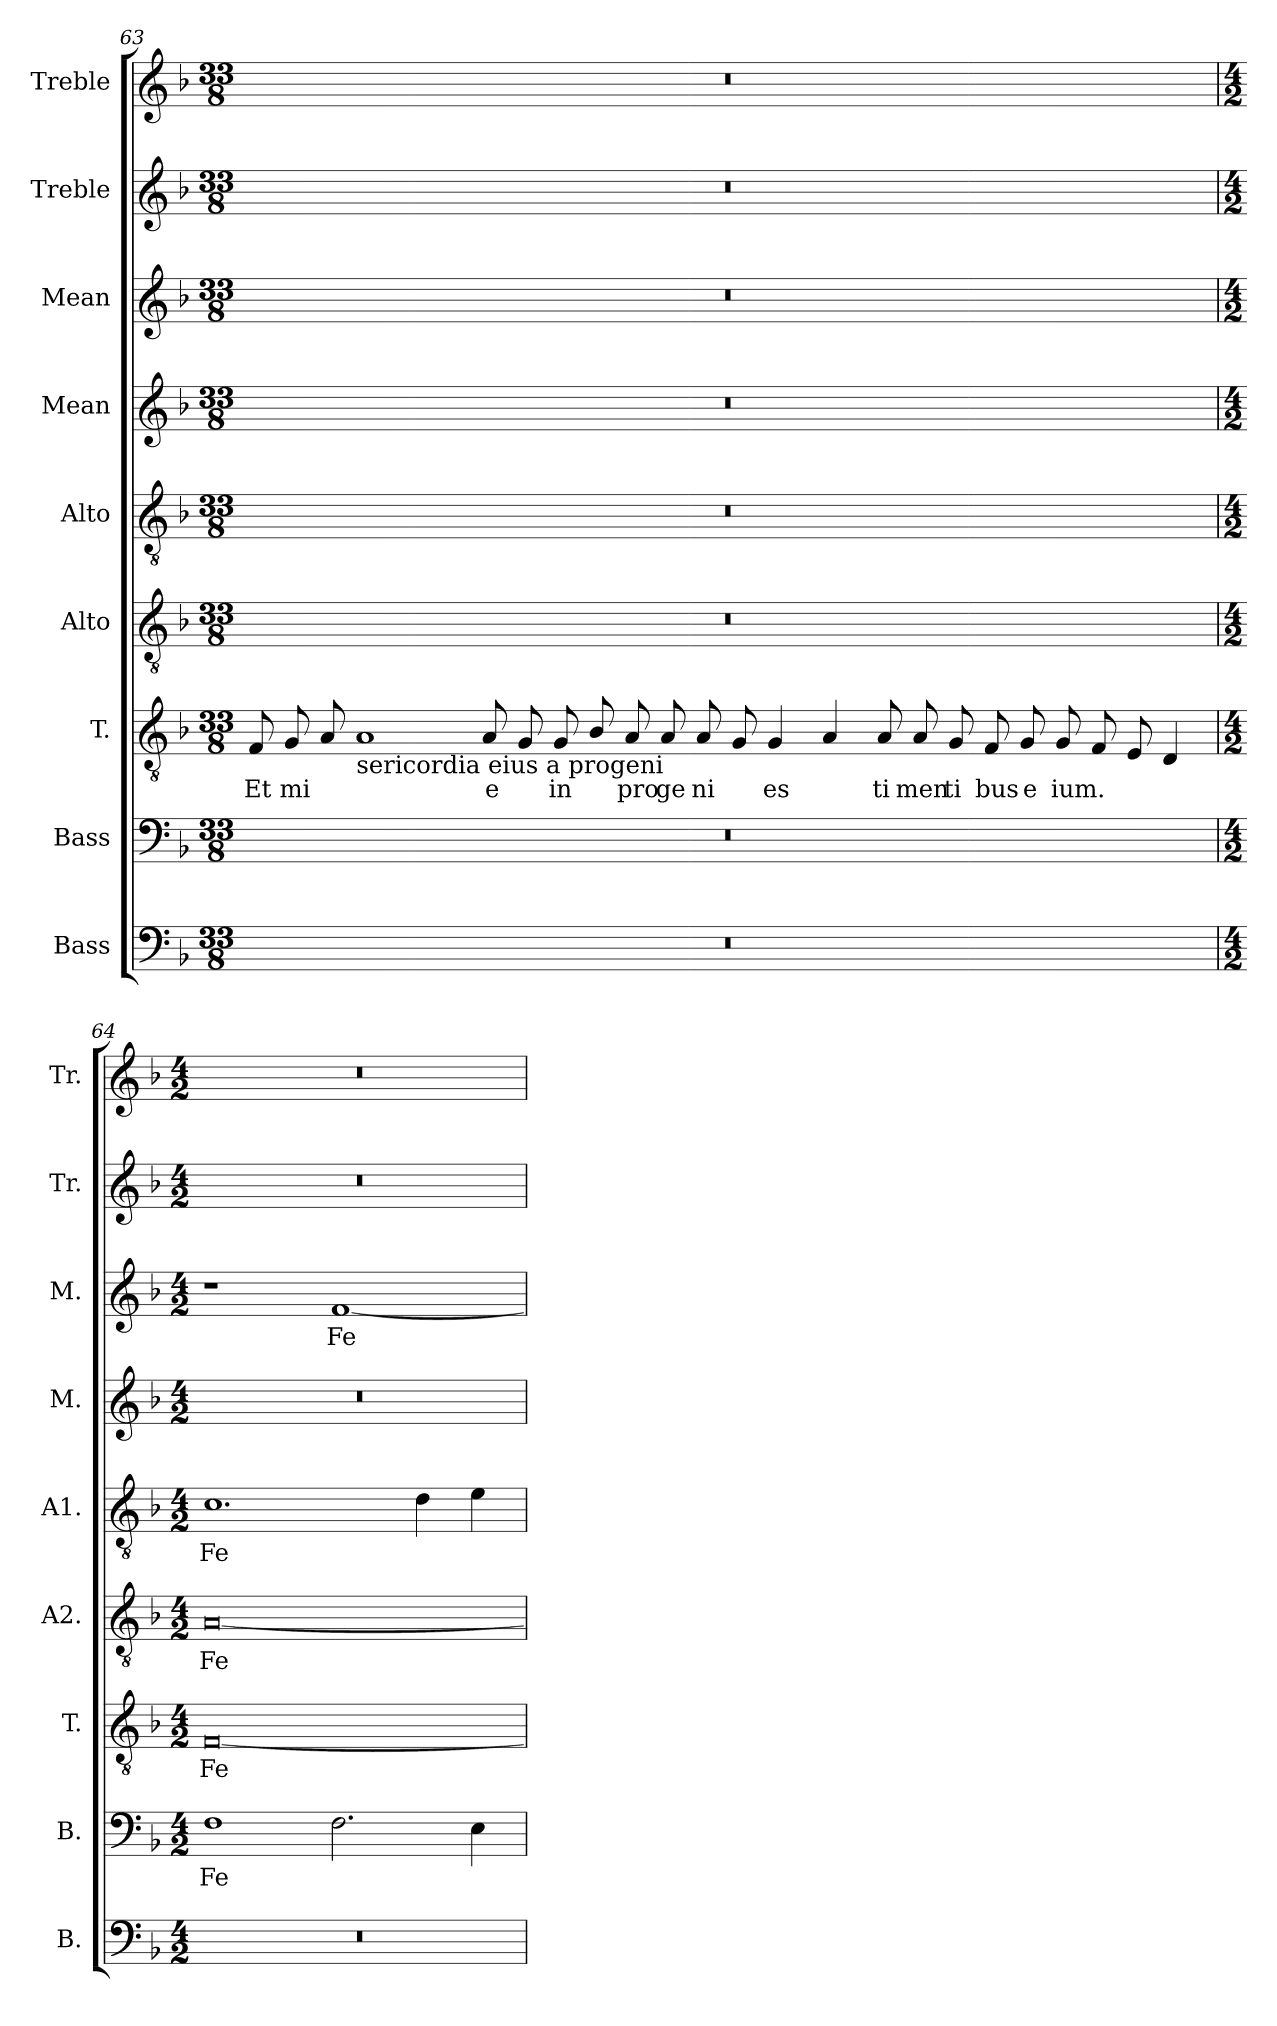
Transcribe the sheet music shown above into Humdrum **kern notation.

**kern	**kern	**text	**kern	**text	**kern	**text	**kern	**text	**kern	**kern	**text	**kern	**kern
*part9	*part8	*part8	*part7	*part7	*part6	*part6	*part5	*part5	*part4	*part3	*part3	*part2	*part1
*staff9	*staff8	*staff8	*staff7	*staff7	*staff6	*staff6	*staff5	*staff5	*staff4	*staff3	*staff3	*staff2	*staff1
*I"Bass	*I"Bass	*	*I"T.	*	*I"Alto	*	*I"Alto	*	*I"Mean	*I"Mean	*	*I"Treble	*I"Treble
*I'B.	*I'B.	*	*I'T.	*	*I'A2.	*	*I'A1.	*	*I'M.	*I'M.	*	*I'Tr.	*I'Tr.
!!LO:LB:g=z
*clefF4	*clefF4	*	*clefGv2	*	*clefGv2	*	*clefGv2	*	*clefG2	*clefG2	*	*clefG2	*clefG2
*	*	*	*ITrd7c12	*	*ITrd7c12	*	*ITrd7c12	*	*	*	*	*	*
*k[b-]	*k[b-]	*	*k[b-]	*	*k[b-]	*	*k[b-]	*	*k[b-]	*k[b-]	*	*k[b-]	*k[b-]
*F:	*F:	*	*F:	*	*F:	*	*F:	*	*F:	*F:	*	*F:	*F:
*M33/8	*M33/8	*	*M33/8	*	*M33/8	*	*M33/8	*	*M33/8	*M33/8	*	*M33/8	*M33/8
=63	=63	=63	=63	=63	=63	=63	=63	=63	=63	=63	=63	=63	=63
!LO:N:vis=1	!LO:N:vis=1	!	!	!	!	!	!	!	!	!	!	!	!
!	!	!	!	!LO:LY:b:color=#000000	!LO:N:vis=1	!	!LO:N:vis=1	!	!LO:N:vis=1	!LO:N:vis=1	!	!LO:N:vis=1	!LO:N:vis=1
8%33r	8%33r	.	8FFi/	Et	8%33r	.	8%33r	.	8%33r	8%33r	.	8%33r	8%33r
!	!	!	!	!LO:LY:b:color=#000000	!	!	!	!	!	!	!	!	!
.	.	.	8GGi/	mi	.	.	.	.	.	.	.	.	.
.	.	.	8AAi/	.	.	.	.	.	.	.	.	.	.
!	!	!	!LO:TX:b:t=sericordia eius a progeni	!	!	!	!	!	!	!	!	!	!
.	.	.	1AAi	.	.	.	.	.	.	.	.	.	.
!	!	!	!	!LO:LY:b:color=#000000	!	!	!	!	!	!	!	!	!
.	.	.	8AAi/	e	.	.	.	.	.	.	.	.	.
.	.	.	8GGi/	.	.	.	.	.	.	.	.	.	.
!	!	!	!	!LO:LY:b:color=#000000	!	!	!	!	!	!	!	!	!
.	.	.	8GGi/	in	.	.	.	.	.	.	.	.	.
.	.	.	8BB-i/	.	.	.	.	.	.	.	.	.	.
!	!	!	!	!LO:LY:b:color=#000000	!	!	!	!	!	!	!	!	!
.	.	.	8AAi/	pro	.	.	.	.	.	.	.	.	.
!	!	!	!	!LO:LY:b:color=#000000	!	!	!	!	!	!	!	!	!
.	.	.	8AAi/	ge	.	.	.	.	.	.	.	.	.
!	!	!	!	!LO:LY:b:color=#000000	!	!	!	!	!	!	!	!	!
.	.	.	8AAi/	ni	.	.	.	.	.	.	.	.	.
.	.	.	8GGi/	.	.	.	.	.	.	.	.	.	.
!	!	!	!	!LO:LY:b:color=#000000	!	!	!	!	!	!	!	!	!
.	.	.	4GGi/	es	.	.	.	.	.	.	.	.	.
.	.	.	4AAi/	.	.	.	.	.	.	.	.	.	.
!	!	!	!	!LO:LY:b:color=#000000	!	!	!	!	!	!	!	!	!
.	.	.	8AAi/	ti	.	.	.	.	.	.	.	.	.
!	!	!	!	!LO:LY:b:color=#000000	!	!	!	!	!	!	!	!	!
.	.	.	8AAi/	men	.	.	.	.	.	.	.	.	.
!	!	!	!	!LO:LY:b:color=#000000	!	!	!	!	!	!	!	!	!
.	.	.	8GGi/	ti	.	.	.	.	.	.	.	.	.
!	!	!	!	!LO:LY:b:color=#000000	!	!	!	!	!	!	!	!	!
.	.	.	8FFi/	bus	.	.	.	.	.	.	.	.	.
!	!	!	!	!LO:LY:b:color=#000000	!	!	!	!	!	!	!	!	!
.	.	.	8GGi/	e	.	.	.	.	.	.	.	.	.
!	!	!	!	!LO:LY:b:color=#000000	!	!	!	!	!	!	!	!	!
.	.	.	8GGi/	ium.	.	.	.	.	.	.	.	.	.
.	.	.	8FFi/	.	.	.	.	.	.	.	.	.	.
.	.	.	8EEi/	.	.	.	.	.	.	.	.	.	.
.	.	.	4DDi/	.	.	.	.	.	.	.	.	.	.
!!LO:LB:g=z
=64	=64	=64	=64	=64	=64	=64	=64	=64	=64	=64	=64	=64	=64
*M4/2	*M4/2	*	*M4/2	*	*M4/2	*	*M4/2	*	*M4/2	*M4/2	*	*M4/2	*M4/2
!LO:N:vis=1	!	!	!	!	!	!	!	!	!	!	!	!	!
!	!	!LO:LY:b:color=#000000	!	!	!	!	!	!	!	!	!	!	!
!	!	!	!	!LO:LY:b:color=#000000	!	!	!	!	!	!	!	!	!
!	!	!	!	!	!	!LO:LY:b:color=#000000	!	!	!	!	!	!	!
!	!	!	!	!	!	!	!	!LO:LY:b:color=#000000	!LO:N:vis=1	!	!	!LO:N:vis=1	!LO:N:vis=1
0r	1Fi	Fe	[<0FFi	Fe	[<0AAi	Fe	1.Ci	Fe	0r	1r	.	0r	0r
!	!	!	!	!	!	!	!	!	!	!	!LO:LY:b:color=#000000	!	!
.	2.Fi\	.	.	.	.	.	.	.	.	[<1fi	Fe	.	.
.	.	.	.	.	.	.	4Di\	.	.	.	.	.	.
.	4Ei\	.	.	.	.	.	4Ei\	.	.	.	.	.	.
=	=	=	=	=	=	=	=	=	=	=	=	=	=
*-	*-	*-	*-	*-	*-	*-	*-	*-	*-	*-	*-	*-	*-
